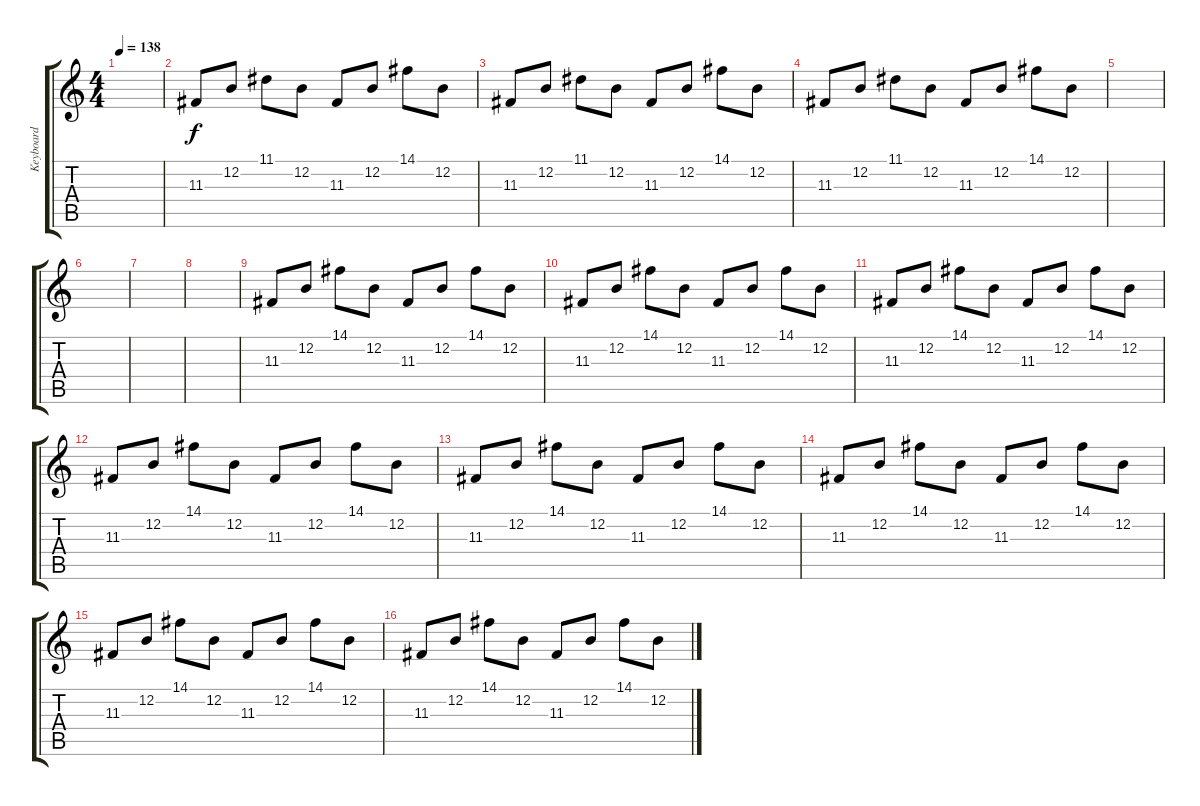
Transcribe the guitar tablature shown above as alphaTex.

\track ("Keyboard" "Keyboard") {instrument stringensemble1}
\staff {score tabs}
\tuning (E4 B3 G3 D3 A2 E2) {hide}
\ts (4 4)
\tempo 138
\clef g2
\ks c
|
11.3.8 12.2.8 11.1.8 12.2.8 11.3.8 12.2.8 14.1.8 12.2.8 |
11.3.8 12.2.8 11.1.8 12.2.8 11.3.8 12.2.8 14.1.8 12.2.8 |
11.3.8 12.2.8 11.1.8 12.2.8 11.3.8 12.2.8 14.1.8 12.2.8 |
|
|
|
|
11.3.8 12.2.8 14.1.8 12.2.8 11.3.8 12.2.8 14.1.8 12.2.8 |
11.3.8 12.2.8 14.1.8 12.2.8 11.3.8 12.2.8 14.1.8 12.2.8 |
11.3.8 12.2.8 14.1.8 12.2.8 11.3.8 12.2.8 14.1.8 12.2.8 |
11.3.8 12.2.8 14.1.8 12.2.8 11.3.8 12.2.8 14.1.8 12.2.8 |
11.3.8 12.2.8 14.1.8 12.2.8 11.3.8 12.2.8 14.1.8 12.2.8 |
11.3.8 12.2.8 14.1.8 12.2.8 11.3.8 12.2.8 14.1.8 12.2.8 |
11.3.8 12.2.8 14.1.8 12.2.8 11.3.8 12.2.8 14.1.8 12.2.8 |
11.3.8 12.2.8 14.1.8 12.2.8 11.3.8 12.2.8 14.1.8 12.2.8
